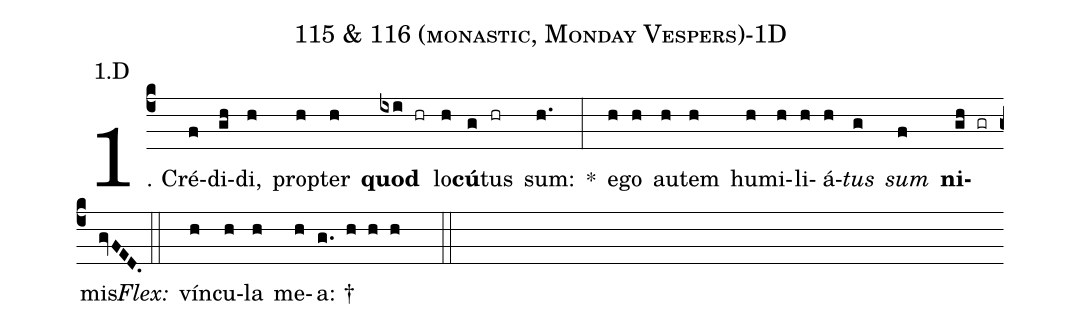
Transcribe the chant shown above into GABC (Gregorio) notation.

name: 115 & 116 (monastic, Monday Vespers)-1D;
annotation: 1.D;
%%
(c4)1. Cré(f)di(gh)di,(h) prop(h)ter(h) <b>quod</b>(ixi hr) lo(h)<b>cú</b>(g)tus(hr) sum:(h.) *(:) e(h)go(h) au(h)tem(h) hu(h)mi(h)li(h)á(h)<i>tus</i>(g) <i>sum</i>(f) <b>ni</b>(gh gr)mis.(gvFED.) (::)
<i>Flex:</i>()  vín(h)cu(h)la(h) me(h)a: †(g. h h h  ::)
